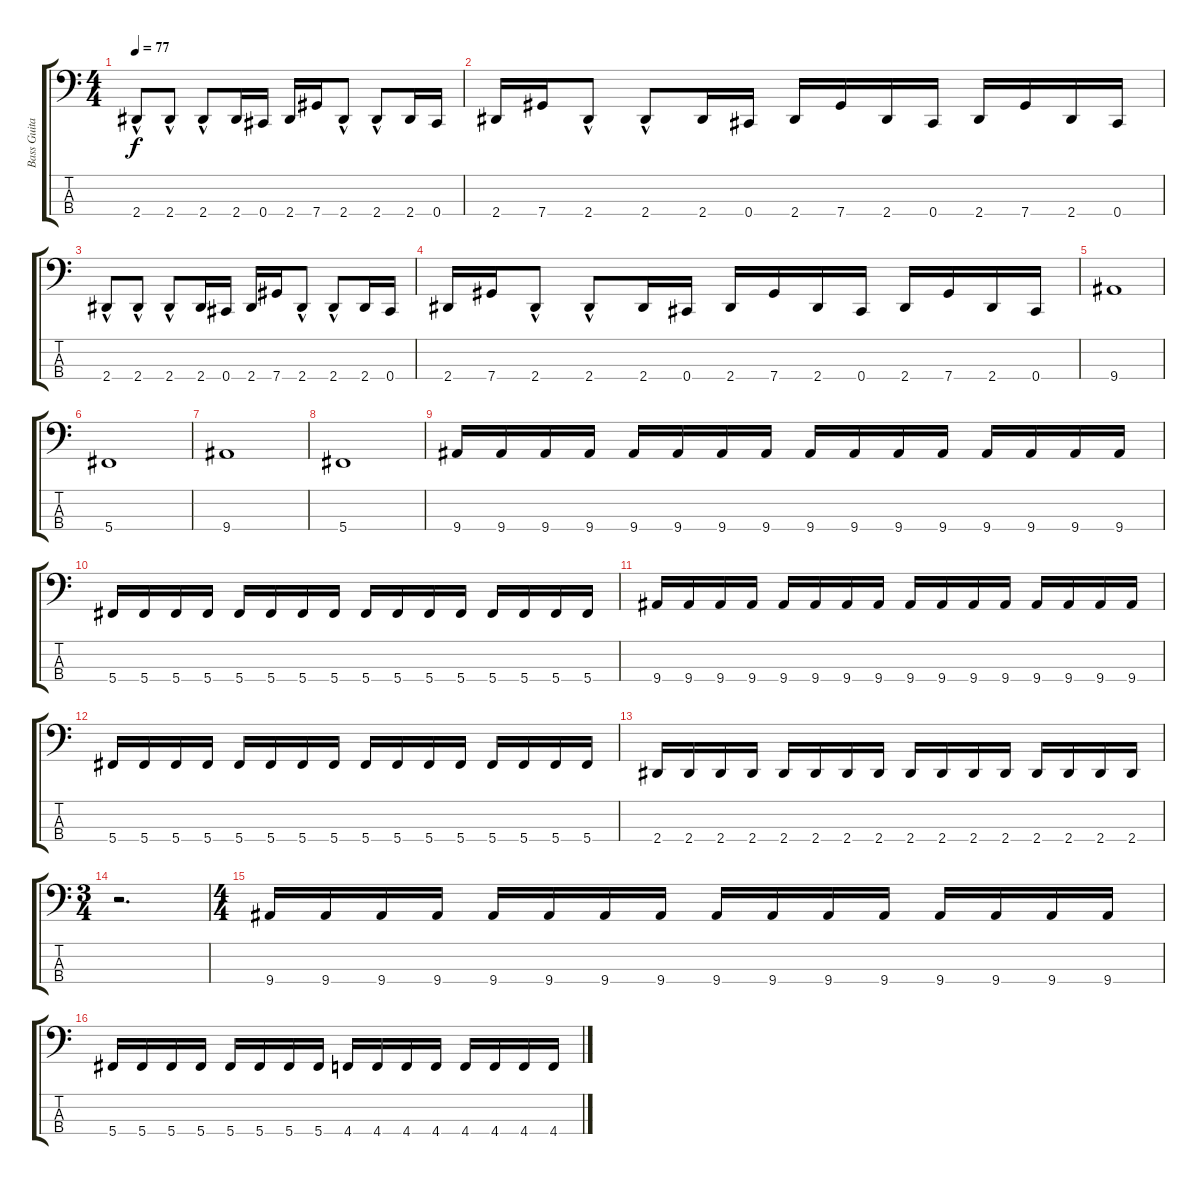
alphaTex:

\track ("Bass Guitar" "Bass Guita") {instrument acousticguitarnylon}
\staff {score tabs}
\tuning (Gb2 Db2 Ab1 Db1) {hide}
\ts (4 4)
\tempo 77
\clef f4
\ks c
2.4{hac}.8{dy f} 2.4{hac}.8 2.4{hac}.8 2.4.16 0.4.16 2.4.16 7.4.16 2.4{hac}.8 2.4{hac}.8 2.4.16 0.4.16 |
2.4.16 7.4.16 2.4{hac}.8 2.4{hac}.8 2.4.16 0.4.16 2.4.16 7.4.16 2.4.16 0.4.16 2.4.16 7.4.16 2.4.16 0.4.16 |
2.4{hac}.8 2.4{hac}.8 2.4{hac}.8 2.4.16 0.4.16 2.4.16 7.4.16 2.4{hac}.8 2.4{hac}.8 2.4.16 0.4.16 |
2.4.16 7.4.16 2.4{hac}.8 2.4{hac}.8 2.4.16 0.4.16 2.4.16 7.4.16 2.4.16 0.4.16 2.4.16 7.4.16 2.4.16 0.4.16 |
9.4.1 |
5.4.1 |
9.4.1 |
5.4.1 |
9.4.16 9.4.16 9.4.16 9.4.16 9.4.16 9.4.16 9.4.16 9.4.16 9.4.16 9.4.16 9.4.16 9.4.16 9.4.16 9.4.16 9.4.16 9.4.16 |
5.4.16 5.4.16 5.4.16 5.4.16 5.4.16 5.4.16 5.4.16 5.4.16 5.4.16 5.4.16 5.4.16 5.4.16 5.4.16 5.4.16 5.4.16 5.4.16 |
9.4.16 9.4.16 9.4.16 9.4.16 9.4.16 9.4.16 9.4.16 9.4.16 9.4.16 9.4.16 9.4.16 9.4.16 9.4.16 9.4.16 9.4.16 9.4.16 |
5.4.16 5.4.16 5.4.16 5.4.16 5.4.16 5.4.16 5.4.16 5.4.16 5.4.16 5.4.16 5.4.16 5.4.16 5.4.16 5.4.16 5.4.16 5.4.16 |
2.4.16 2.4.16 2.4.16 2.4.16 2.4.16 2.4.16 2.4.16 2.4.16 2.4.16 2.4.16 2.4.16 2.4.16 2.4.16 2.4.16 2.4.16 2.4.16 |
\ts (3 4)
r.2{d} |
\ts (4 4)
9.4.16 9.4.16 9.4.16 9.4.16 9.4.16 9.4.16 9.4.16 9.4.16 9.4.16 9.4.16 9.4.16 9.4.16 9.4.16 9.4.16 9.4.16 9.4.16 |
5.4.16 5.4.16 5.4.16 5.4.16 5.4.16 5.4.16 5.4.16 5.4.16 4.4.16 4.4.16 4.4.16 4.4.16 4.4.16 4.4.16 4.4.16 4.4.16
